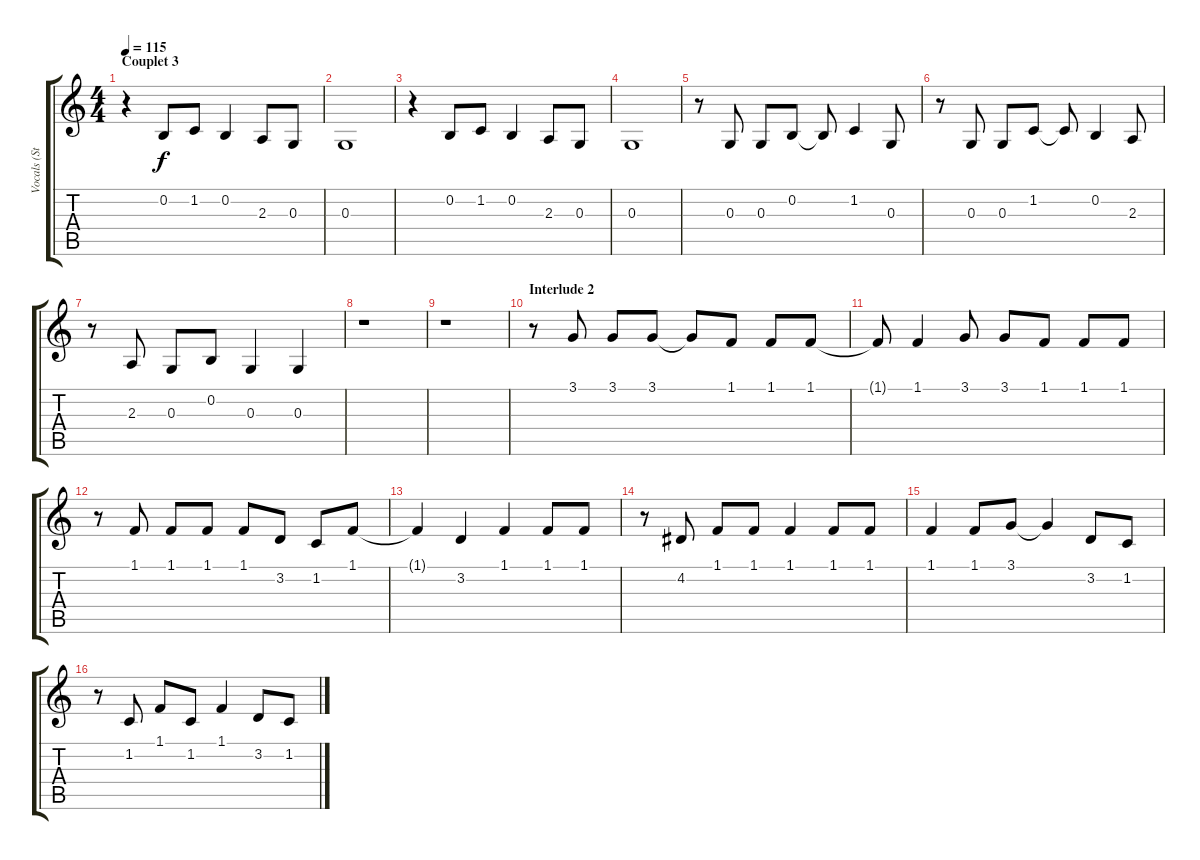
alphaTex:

\track ("Vocals (Sting)" "Vocals (St") {instrument oboe}
\staff {score tabs}
\tuning (E4 B3 G3 D3 A2 E2) {hide}
\ts (4 4)
\section ("" "Couplet 3")
\tempo 115
\clef g2
\ks c
r.4{dy f} 0.2.8 1.2.8 0.2.4 2.3.8 0.3.8 |
0.3.1 |
r.4 0.2.8 1.2.8 0.2.4 2.3.8 0.3.8 |
0.3.1 |
r.8 0.3.8 0.3.8 0.2.8 0.2{t}.8 1.2.4 0.3.8 |
r.8 0.3.8 0.3.8 1.2.8 1.2{t}.8 0.2.4 2.3.8 |
r.8 2.3.8 0.3.8 0.2.8 0.3.4 0.3.4 |
r.1 |
r.1 |
\section ("" "Interlude 2")
r.8 3.1.8 3.1.8 3.1.8 3.1{t}.8 1.1.8 1.1.8 1.1.8 |
1.1{t}.8 1.1.4 3.1.8 3.1.8 1.1.8 1.1.8 1.1.8 |
r.8 1.1.8 1.1.8 1.1.8 1.1.8 3.2.8 1.2.8 1.1.8 |
1.1{t}.4 3.2.4 1.1.4 1.1.8 1.1.8 |
r.8 4.2.8 1.1.8 1.1.8 1.1.4 1.1.8 1.1.8 |
1.1.4 1.1.8 3.1.8 3.1{t}.4 3.2.8 1.2.8 |
r.8 1.2.8 1.1.8 1.2.8 1.1.4 3.2.8 1.2.8
